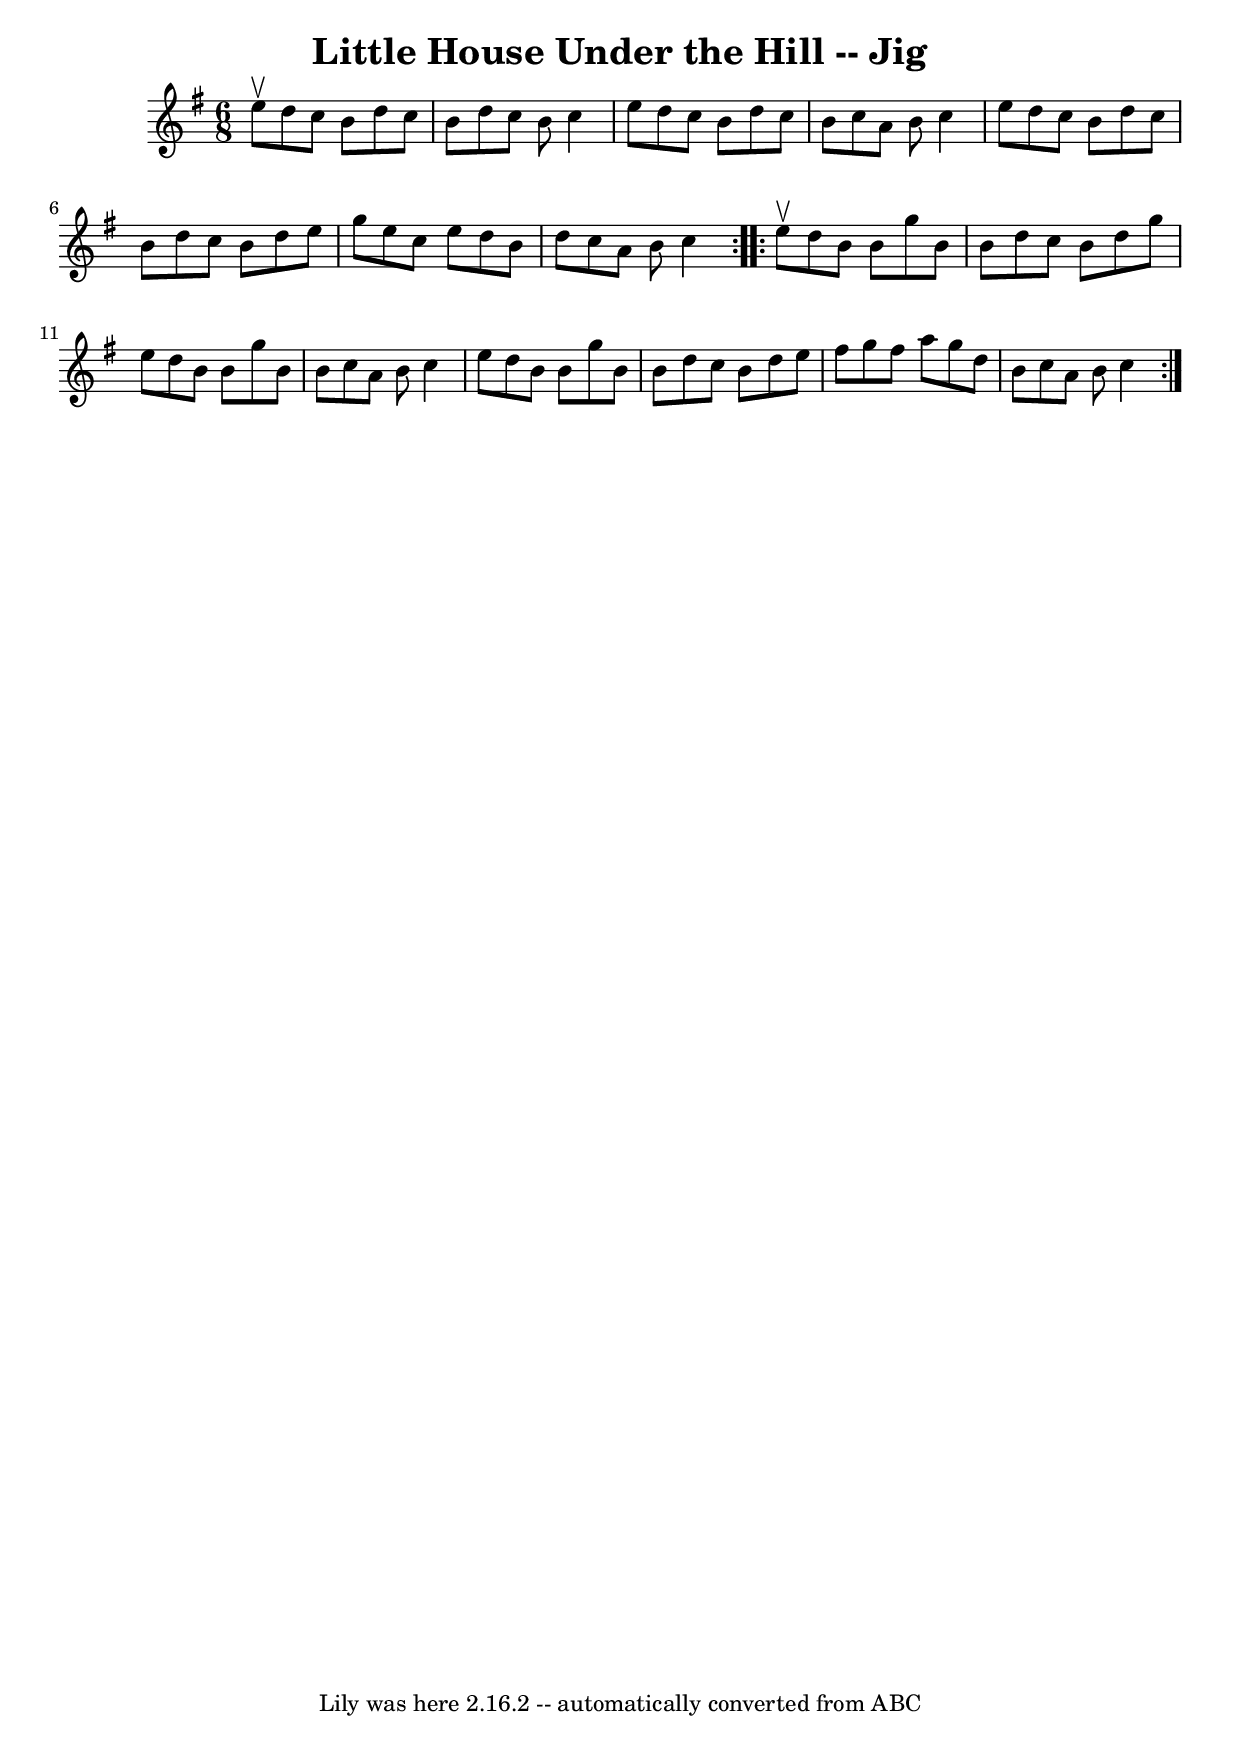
\version "2.16.2"
\include "Mammoth.ily"
\header {
  %% book = "Ryan's Mammoth Collection"
  crossRefNumber = "1"
  footnotes = "\\\\87 447"
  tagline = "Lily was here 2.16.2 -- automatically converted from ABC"
  title = "Little House Under the Hill -- Jig"

}
voicedefault =  {



  \repeat volta 2 {

    \time 6/8 
    \key g \major     e''8^\upbow  |
    d''8 c''8 b'8 d''8      c''8 b'8     |
    d''8 c''8 b'8 c''4 e''8    |
         d''8 c''8 b'8 d''8 c''8 b'8     |
    c''8 a'8 b'8         c''4 e''8     |
    d''8 c''8 b'8 d''8 c''8 b'8     |
    d''8 c''8 b'8 d''8 e''8 g''8    |
    e''8         c''8 e''8 d''8 b'8 d''8     |
    c''8 a'8 b'8 c''4  
  } 
  
  \repeat volta 2 {     e''8^\upbow  |
    d''8 b'8 b'8 g''8         b'8 b'8     |
    d''8 c''8 b'8 d''8 g''8 e''8     |
    d''8 b'8 b'8 g''8 b'8 b'8    |
    c''8 a'8        b'8 c''4 e''8     |
    d''8 b'8 b'8 g''8 b'8 b'8    |
    d''8 c''8 b'8 d''8 e''8 fis''8    |
    g''8         fis''8 a''8 g''8 d''8 b'8     |
    c''8 a'8 b'8 c''4  

  }   

}

\score{
  <<

    \context Staff="default"
    {
      \voicedefault 
      
    }

  >>
  \layout {
    
  }
  \midi {
  }

}
